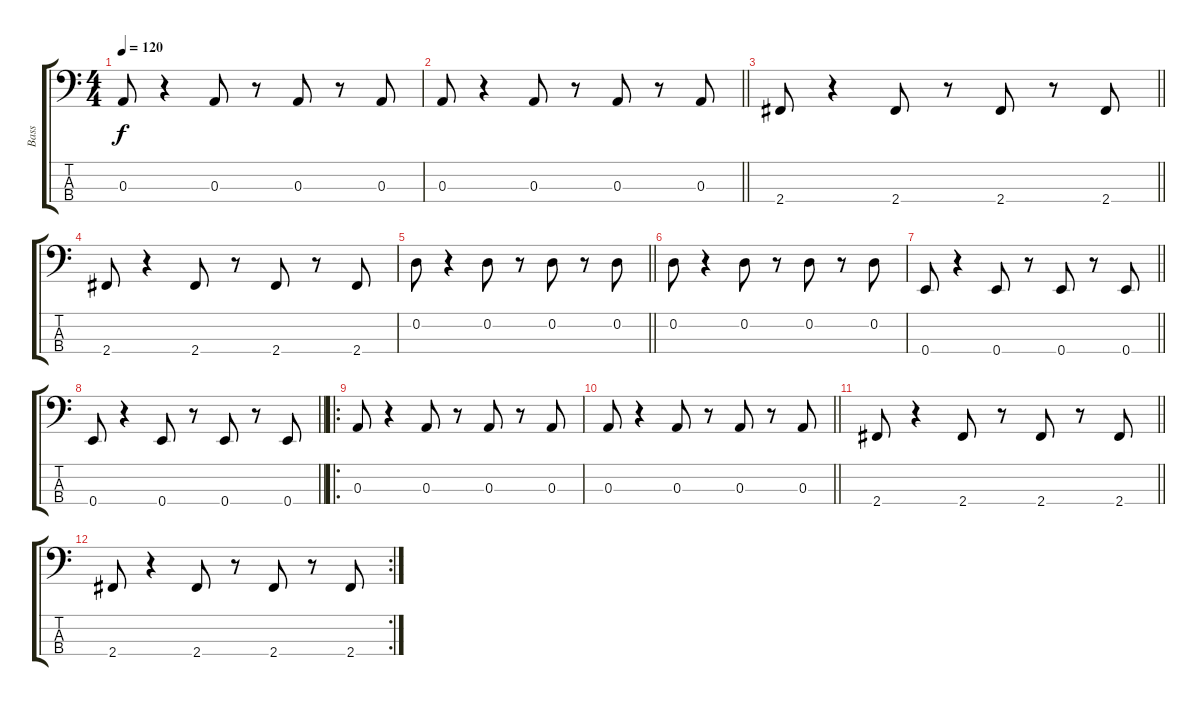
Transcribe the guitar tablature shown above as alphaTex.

\track ("Bass" "Bass") {instrument electricbassfinger}
\staff {score tabs}
\tuning (G2 D2 A1 E1) {hide}
\ts (4 4)
\tempo 120
\clef f4
\ks c
0.3.8{dy f} r.4 0.3.8 r.8 0.3.8 r.8 0.3.8 |
\barLineRight lightlight
0.3.8 r.4 0.3.8 r.8 0.3.8 r.8 0.3.8 |
\barLineRight lightlight
2.4.8 r.4 2.4.8 r.8 2.4.8 r.8 2.4.8 |
2.4.8 r.4 2.4.8 r.8 2.4.8 r.8 2.4.8 |
\barLineRight lightlight
0.2.8 r.4 0.2.8 r.8 0.2.8 r.8 0.2.8 |
0.2.8 r.4 0.2.8 r.8 0.2.8 r.8 0.2.8 |
\barLineRight lightlight
0.4.8 r.4 0.4.8 r.8 0.4.8 r.8 0.4.8 |
\barLineRight lightlight
0.4.8 r.4 0.4.8 r.8 0.4.8 r.8 0.4.8 |
\ro
0.3.8 r.4 0.3.8 r.8 0.3.8 r.8 0.3.8 |
\barLineRight lightlight
0.3.8 r.4 0.3.8 r.8 0.3.8 r.8 0.3.8 |
\barLineRight lightlight
2.4.8 r.4 2.4.8 r.8 2.4.8 r.8 2.4.8 |
\rc 2
2.4.8 r.4 2.4.8 r.8 2.4.8 r.8 2.4.8
